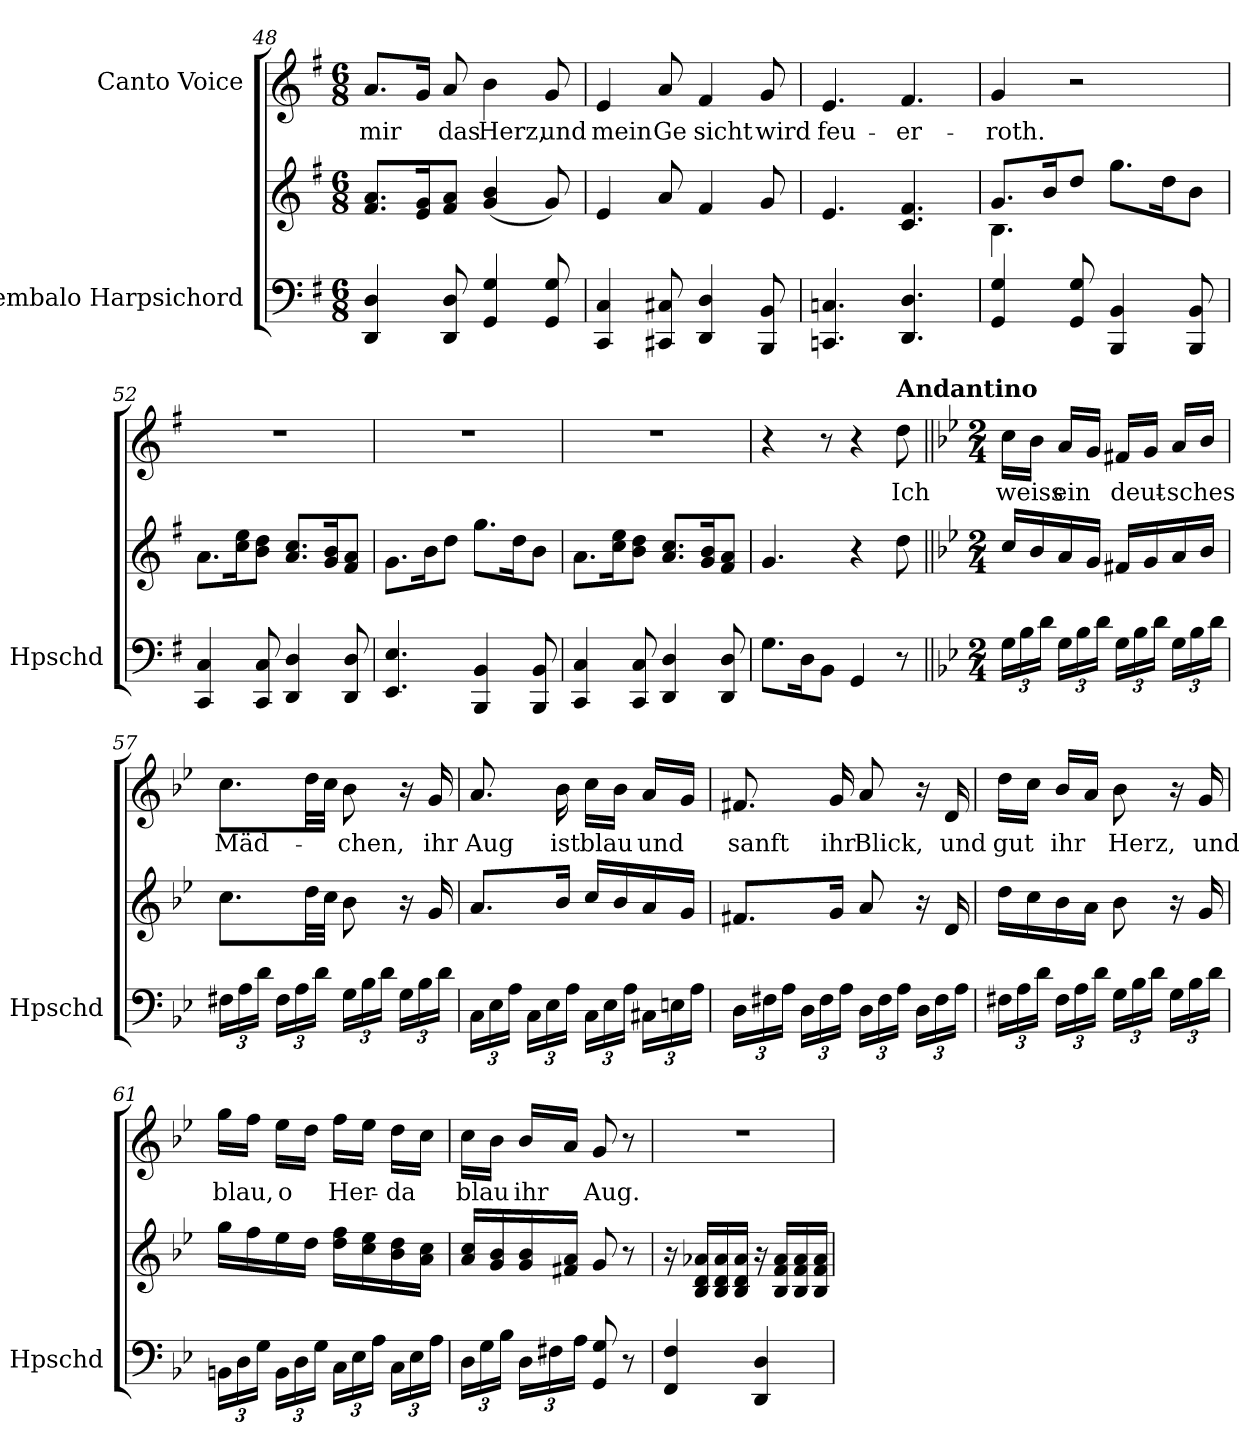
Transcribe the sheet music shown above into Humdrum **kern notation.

**kern	**kern	**kern	**text
*part2	*part2	*part1	*part1
*staff3	*staff2	*staff1	*staff1
*I"Cembalo Harpsichord	*	*I"Canto Voice	*
*I'Hpschd	*	*	*
*clefF4	*clefG2	*clefG2	*
*k[f#]	*k[f#]	*k[f#]	*
*M6/8	*M6/8	*M6/8	*
=48	=48	=48	=48
!	!	!	!LO:LY:b
4DD/ 4D/	8.f#/ 8.a/L	8.a/L	mir
.	16e/ 16g/K	16g/Jk	.
!	!	!	!LO:LY:b
8DD/ 8D/	8f#/ 8a/J	8a/	das
!	!	!	!LO:LY:b
4GG/ 4G/	(<4g/ 4b/	4b\	Herz,
!	!	!	!LO:LY:b
8GG/ 8G/	8g/)	8g/	und
!!LO:LB:g=z
=49	=49	=49	=49
!	!	!	!LO:LY:b
4CC/ 4C/	4e/	4e/	mein
!	!	!	!LO:LY:b
8CC#X/ 8C#X/	8a/	8a/	Ge
!	!	!	!LO:LY:b
4DD/ 4D/	4f#/	4f#/	sicht
!	!	!	!LO:LY:b
8BBB/ 8BB/	8g/	8g/	wird
=50	=50	=50	=50
!	!	!	!LO:LY:b
4.CCn/ 4.Cn/	4.e/	4.e/	feu-
!	!	!	!LO:LY:b
4.DD/ 4.D/	4.c/ 4.f#/	4.f#/	-er-
=51	=51	=51	=51
*	*^	*	*
!	!	!	!	!LO:LY:b
4GG/ 4G/	8.g/L	4.B\	4g/	-roth.
.	16b/K	.	.	.
8GG/ 8G/	8dd/J	.	2r	.
4BBB/ 4BB/	8.gg\L	4.ryy	.	.
.	16dd\K	.	.	.
8BBB/ 8BB/	8b\J	.	.	.
*	*v	*v	*	*
=52	=52	=52	=52
4CC/ 4C/	8.a\L	2.r	.
.	16cc\ 16ee\K	.	.
8CC/ 8C/	8b\ 8dd\J	.	.
4DD/ 4D/	8.a/ 8.cc/L	.	.
.	16g/ 16b/K	.	.
8DD/ 8D/	8f#/ 8a/J	.	.
=53	=53	=53	=53
4.EE/ 4.E/	8.g\L	2.r	.
.	16b\K	.	.
.	8dd\J	.	.
4BBB/ 4BB/	8.gg\L	.	.
.	16dd\K	.	.
8BBB/ 8BB/	8b\J	.	.
=54	=54	=54	=54
4CC/ 4C/	8.a\L	2.r	.
.	16cc\ 16ee\K	.	.
8CC/ 8C/	8b\ 8dd\J	.	.
4DD/ 4D/	8.a/ 8.cc/L	.	.
.	16g/ 16b/K	.	.
8DD/ 8D/	8f#/ 8a/J	.	.
=55	=55	=55	=55
8.G\L	4.g/	4r	.
16D\K	.	.	.
8BB\J	.	8r	.
4GG/	4r	4r	.
!	!	!LO:TX:a:B:t=Andantino	!
!	!	!	!LO:LY:b
8r	8dd\	8dd\	Ich
!!LO:LB:g=z
=56||	=56||	=56||	=56||
*k[b-e-]	*k[b-e-]	*k[b-e-]	*
*M2/4	*M2/4	*M2/4	*
*Xbrackettup	*	*	*
!	!	!	!LO:LY:b
24G\LL	16cc/LL	16cc\LL	weiss
24B-\	.	.	.
.	16b-/	16b-\JJ	.
24d\JJ	.	.	.
!	!	!	!LO:LY:b
24G\LL	16a/	16a/LL	ein
24B-\	.	.	.
.	16g/JJ	16g/JJ	.
24d\JJ	.	.	.
!	!	!	!LO:LY:b
24G\LL	16f#X/LL	16f#X/LL	deut-
24B-\	.	.	.
.	16g/	16g/JJ	.
24d\JJ	.	.	.
!	!	!	!LO:LY:b
24G\LL	16a/	16a/LL	-sches
24B-\	.	.	.
.	16b-/JJ	16b-/JJ	.
24d\JJ	.	.	.
=57	=57	=57	=57
!	!	!	!LO:LY:b
24F#X\LL	8.cc\L	8.cc\L	Mäd-
24A\	.	.	.
24d\JJ	.	.	.
24F#\LL	.	.	.
24A\	.	.	.
.	32dd\LL	32dd\LL	.
24d\JJ	.	.	.
.	32cc\JJJ	32cc\JJJ	.
!	!	!	!LO:LY:b
24G\LL	8b-\	8b-\	-chen,
24B-\	.	.	.
24d\JJ	.	.	.
24G\LL	16r	16r	.
24B-\	.	.	.
!	!	!	!LO:LY:b
.	16g/	16g/	ihr
24d\JJ	.	.	.
=58	=58	=58	=58
!	!	!	!LO:LY:b
24C\LL	8.a/L	8.a/	Aug
24E-\	.	.	.
24A\JJ	.	.	.
24C\LL	.	.	.
24E-\	.	.	.
!	!	!	!LO:LY:b
.	16b-/Jk	16b-\	ist
24A\JJ	.	.	.
!	!	!	!LO:LY:b
24C\LL	16cc/LL	16cc\LL	blau
24E-\	.	.	.
.	16b-/	16b-\JJ	.
24A\JJ	.	.	.
!	!	!	!LO:LY:b
24C#X\LL	16a/	16a/LL	und
24En\	.	.	.
.	16g/JJ	16g/JJ	.
24A\JJ	.	.	.
=59	=59	=59	=59
!	!	!	!LO:LY:b
24D\LL	8.f#X/L	8.f#X/	sanft
24F#X\	.	.	.
24A\JJ	.	.	.
24D\LL	.	.	.
24F#\	.	.	.
!	!	!	!LO:LY:b
.	16g/Jk	16g/	ihr
24A\JJ	.	.	.
!	!	!	!LO:LY:b
24D\LL	8a/	8a/	Blick,
24F#\	.	.	.
24A\JJ	.	.	.
24D\LL	16r	16r	.
24F#\	.	.	.
!	!	!	!LO:LY:b
.	16d/	16d/	und
24A\JJ	.	.	.
!!LO:PB:g=z
=60	=60	=60	=60
!	!	!	!LO:LY:b
24F#X\LL	16dd\LL	16dd\LL	gut
24A\	.	.	.
.	16cc\	16cc\JJ	.
24d\JJ	.	.	.
!	!	!	!LO:LY:b
24F#\LL	16b-\	16b-/LL	ihr
24A\	.	.	.
.	16a\JJ	16a/JJ	.
24d\JJ	.	.	.
!	!	!	!LO:LY:b
24G\LL	8b-\	8b-\	Herz,
24B-\	.	.	.
24d\JJ	.	.	.
24G\LL	16r	16r	.
24B-\	.	.	.
!	!	!	!LO:LY:b
.	16g/	16g/	und
24d\JJ	.	.	.
=61	=61	=61	=61
!	!	!	!LO:LY:b
24BBn\LL	16gg\LL	16gg\LL	blau,
24D\	.	.	.
.	16ff\	16ff\JJ	.
24G\JJ	.	.	.
!	!	!	!LO:LY:b
24BB\LL	16ee-\	16ee-\LL	o
24D\	.	.	.
.	16dd\JJ	16dd\JJ	.
24G\JJ	.	.	.
!	!	!	!LO:LY:b
24C\LL	16dd\ 16ff\LL	16ff\LL	Her-
24E-\	.	.	.
.	16cc\ 16ee-\	16ee-\JJ	.
24A\JJ	.	.	.
!	!	!	!LO:LY:b
24C\LL	16b-\ 16dd\	16dd\LL	-da
24E-\	.	.	.
.	16a\ 16cc\JJ	16cc\JJ	.
24A\JJ	.	.	.
=62	=62	=62	=62
!	!	!	!LO:LY:b
24D\LL	16a/ 16cc/LL	16cc\LL	blau
24G\	.	.	.
.	16g/ 16b-/	16b-\JJ	.
24B-\JJ	.	.	.
!	!	!	!LO:LY:b
24D\LL	16g/ 16b-/	16b-/LL	ihr
24F#X\	.	.	.
.	16f#X/ 16a/JJ	16a/JJ	.
24A\JJ	.	.	.
!	!	!	!LO:LY:b
8GG/ 8G/	8g/	8g/	Aug.
8r	8r	8r	.
=63	=63	=63	=63
4FF/ 4F/	16r	2r	.
.	16B-/ 16d/ 16a-X/LL	.	.
.	16B-/ 16d/ 16a-/	.	.
.	16B-/ 16d/ 16a-/JJ	.	.
4DD/ 4D/	16r	.	.
.	16B-/ 16f/ 16a-/LL	.	.
.	16B-/ 16f/ 16a-/	.	.
.	16B-/ 16f/ 16a-/JJ	.	.
=	=	=	=
*-	*-	*-	*-
